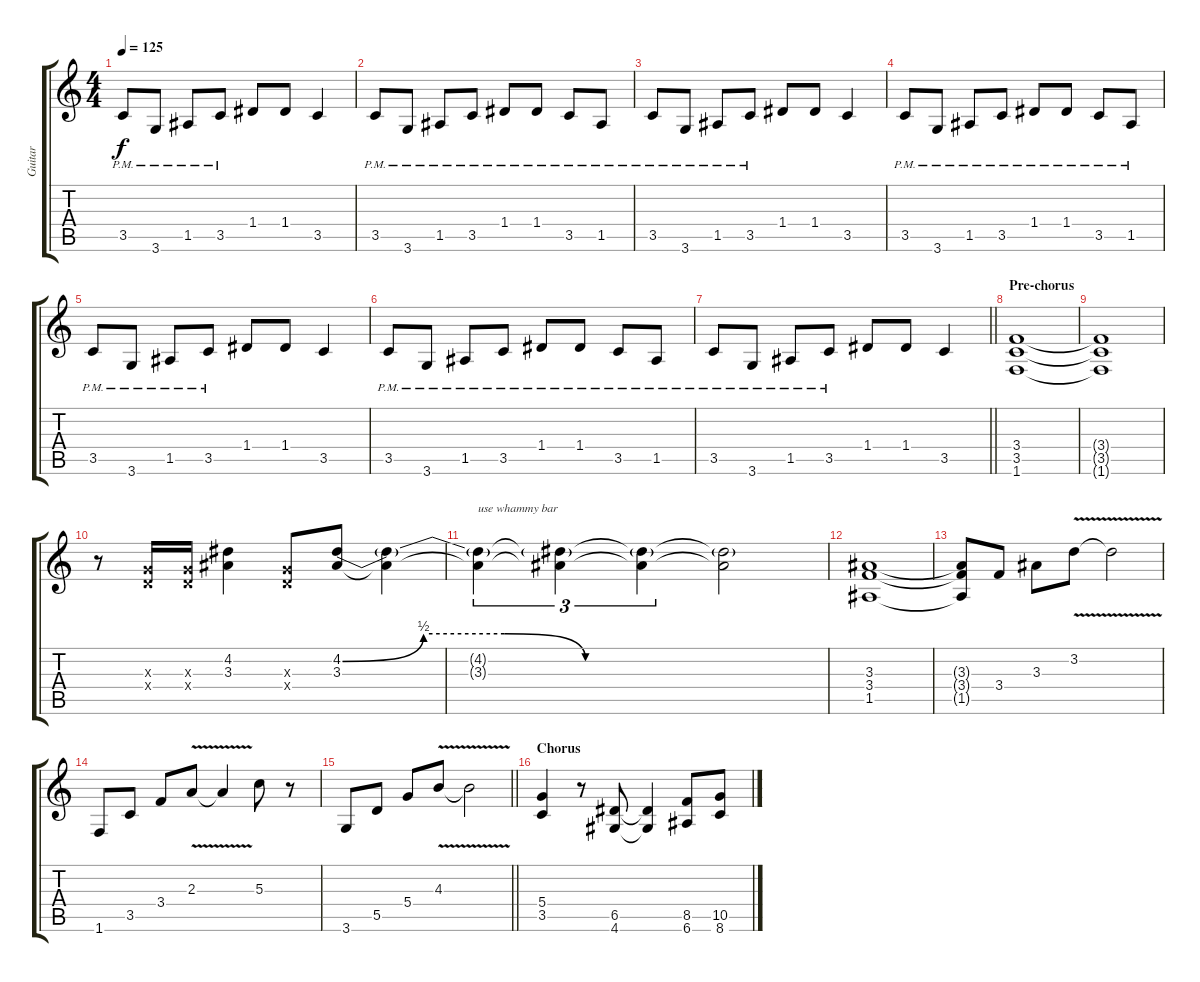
\track ("Guitar" "Guitar") {instrument overdrivenguitar}
\staff {score tabs}
\tuning (E4 B3 G3 D3 A2 E2) {hide}
\ts (4 4)
\tempo 125
\clef g2
\ks c
3.5{pm}.8{dy f} 3.6{pm}.8 1.5{pm}.8 3.5{pm}.8 1.4.8 1.4.8 3.5.4 |
3.5{pm}.8 3.6{pm}.8 1.5{pm}.8 3.5{pm}.8 1.4{pm}.8 1.4{pm}.8 3.5{pm}.8 1.5{pm}.8 |
3.5{pm}.8 3.6{pm}.8 1.5{pm}.8 3.5{pm}.8 1.4.8 1.4.8 3.5.4 |
3.5{pm}.8 3.6{pm}.8 1.5{pm}.8 3.5{pm}.8 1.4{pm}.8 1.4{pm}.8 3.5{pm}.8 1.5{pm}.8 |
3.5{pm}.8 3.6{pm}.8 1.5{pm}.8 3.5{pm}.8 1.4.8 1.4.8 3.5.4 |
3.5{pm}.8 3.6{pm}.8 1.5{pm}.8 3.5{pm}.8 1.4{pm}.8 1.4{pm}.8 3.5{pm}.8 1.5{pm}.8 |
\barLineRight lightlight
3.5{pm}.8 3.6{pm}.8 1.5{pm}.8 3.5{pm}.8 1.4.8 1.4.8 3.5.4 |
\section ("" "Pre-chorus")
(3.4 3.5 1.6).1 |
(3.4{t} 3.5{t} 1.6{t}).1 |
r.8 (0.3{x} 0.4{x}).16 (0.3{x} 0.4{x}).16 (4.2 3.3).4 (0.3{x} 0.4{x}).8 (4.2{be (custom 0 0 10 2 20 2 30 0 60 0)} 3.3).8 (4.2{t} 3.3{t}).4 |
(4.2{t} 3.3{t}).4{tu (3 2) txt "use whammy bar"} (4.2{t} 3.3{t}).4{tu (3 2)} (4.2{t} 3.3{t}).4{tu (3 2)} (4.2{t} 3.3{t}).2 |
(3.3 3.4 1.5).1 |
(3.3{t} 3.4{t} 1.5{t}).8 3.4.8 3.3.8 3.2{v}.8 3.2{t}.2 |
1.6.8 3.5.8 3.4.8 2.3{v}.8 2.3{t}.4 5.3.8 r.8 |
\barLineRight lightlight
3.6.8 5.5.8 5.4.8 4.3{v}.8 4.3{t}.2 |
\section ("" "Chorus")
(5.4 3.5).4 r.8 (6.5 4.6).8 (6.5{t} 4.6{t}).4 (8.5 6.6).8 (10.5 8.6).8
